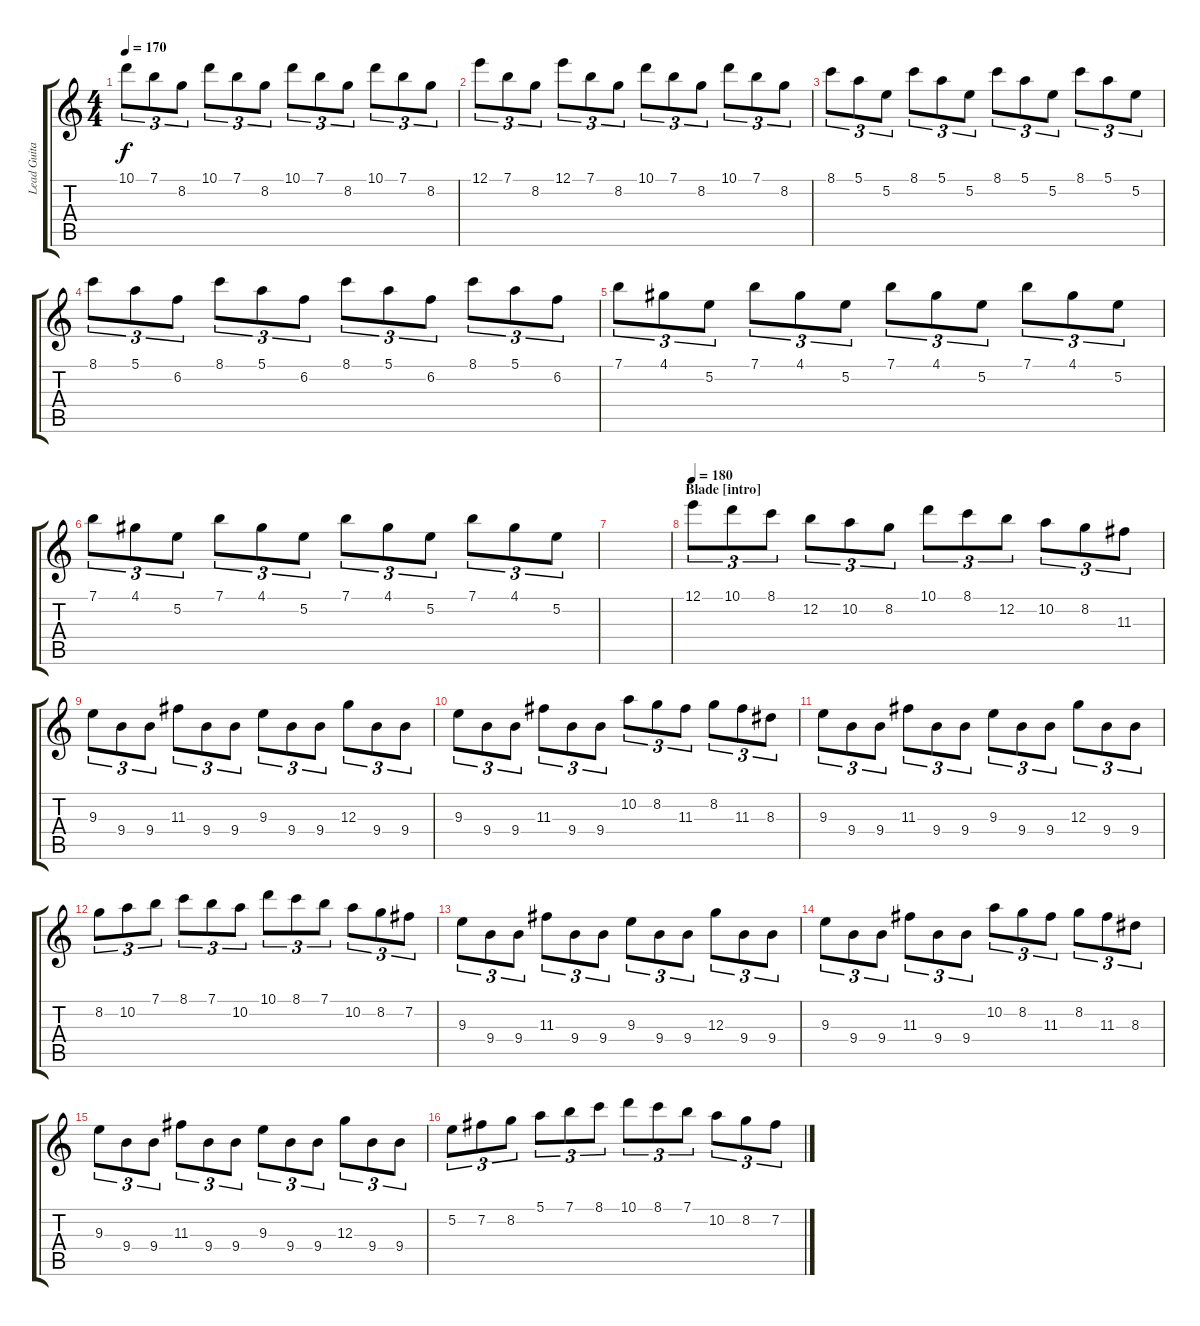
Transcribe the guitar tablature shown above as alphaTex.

\track ("Lead Guitar" "Lead Guita") {instrument overdrivenguitar}
\staff {score tabs}
\tuning (E4 B3 G3 D3 A2 D2) {hide}
\ts (4 4)
\tempo 170
\clef g2
\ks c
10.1.8{tu (3 2) dy f} 7.1.8{tu (3 2)} 8.2.8{tu (3 2)} 10.1.8{tu (3 2)} 7.1.8{tu (3 2)} 8.2.8{tu (3 2)} 10.1.8{tu (3 2)} 7.1.8{tu (3 2)} 8.2.8{tu (3 2)} 10.1.8{tu (3 2)} 7.1.8{tu (3 2)} 8.2.8{tu (3 2)} |
12.1.8{tu (3 2)} 7.1.8{tu (3 2)} 8.2.8{tu (3 2)} 12.1.8{tu (3 2)} 7.1.8{tu (3 2)} 8.2.8{tu (3 2)} 10.1.8{tu (3 2)} 7.1.8{tu (3 2)} 8.2.8{tu (3 2)} 10.1.8{tu (3 2)} 7.1.8{tu (3 2)} 8.2.8{tu (3 2)} |
8.1.8{tu (3 2)} 5.1.8{tu (3 2)} 5.2.8{tu (3 2)} 8.1.8{tu (3 2)} 5.1.8{tu (3 2)} 5.2.8{tu (3 2)} 8.1.8{tu (3 2)} 5.1.8{tu (3 2)} 5.2.8{tu (3 2)} 8.1.8{tu (3 2)} 5.1.8{tu (3 2)} 5.2.8{tu (3 2)} |
8.1.8{tu (3 2)} 5.1.8{tu (3 2)} 6.2.8{tu (3 2)} 8.1.8{tu (3 2)} 5.1.8{tu (3 2)} 6.2.8{tu (3 2)} 8.1.8{tu (3 2)} 5.1.8{tu (3 2)} 6.2.8{tu (3 2)} 8.1.8{tu (3 2)} 5.1.8{tu (3 2)} 6.2.8{tu (3 2)} |
7.1.8{tu (3 2)} 4.1.8{tu (3 2)} 5.2.8{tu (3 2)} 7.1.8{tu (3 2)} 4.1.8{tu (3 2)} 5.2.8{tu (3 2)} 7.1.8{tu (3 2)} 4.1.8{tu (3 2)} 5.2.8{tu (3 2)} 7.1.8{tu (3 2)} 4.1.8{tu (3 2)} 5.2.8{tu (3 2)} |
7.1.8{tu (3 2)} 4.1.8{tu (3 2)} 5.2.8{tu (3 2)} 7.1.8{tu (3 2)} 4.1.8{tu (3 2)} 5.2.8{tu (3 2)} 7.1.8{tu (3 2)} 4.1.8{tu (3 2)} 5.2.8{tu (3 2)} 7.1.8{tu (3 2)} 4.1.8{tu (3 2)} 5.2.8{tu (3 2)} |
|
\section ("" "Blade [intro]")
\tempo 180
12.1.8{tu (3 2) volume 12 instrument distortionguitar} 10.1.8{tu (3 2)} 8.1.8{tu (3 2)} 12.2.8{tu (3 2)} 10.2.8{tu (3 2)} 8.2.8{tu (3 2)} 10.1.8{tu (3 2)} 8.1.8{tu (3 2)} 12.2.8{tu (3 2)} 10.2.8{tu (3 2)} 8.2.8{tu (3 2)} 11.3.8{tu (3 2)} |
9.3.8{tu (3 2)} 9.4.8{tu (3 2)} 9.4.8{tu (3 2)} 11.3.8{tu (3 2)} 9.4.8{tu (3 2)} 9.4.8{tu (3 2)} 9.3.8{tu (3 2)} 9.4.8{tu (3 2)} 9.4.8{tu (3 2)} 12.3.8{tu (3 2)} 9.4.8{tu (3 2)} 9.4.8{tu (3 2)} |
9.3.8{tu (3 2)} 9.4.8{tu (3 2)} 9.4.8{tu (3 2)} 11.3.8{tu (3 2)} 9.4.8{tu (3 2)} 9.4.8{tu (3 2)} 10.2.8{tu (3 2)} 8.2.8{tu (3 2)} 11.3.8{tu (3 2)} 8.2.8{tu (3 2)} 11.3.8{tu (3 2)} 8.3.8{tu (3 2)} |
9.3.8{tu (3 2)} 9.4.8{tu (3 2)} 9.4.8{tu (3 2)} 11.3.8{tu (3 2)} 9.4.8{tu (3 2)} 9.4.8{tu (3 2)} 9.3.8{tu (3 2)} 9.4.8{tu (3 2)} 9.4.8{tu (3 2)} 12.3.8{tu (3 2)} 9.4.8{tu (3 2)} 9.4.8{tu (3 2)} |
8.2.8{tu (3 2)} 10.2.8{tu (3 2)} 7.1.8{tu (3 2)} 8.1.8{tu (3 2)} 7.1.8{tu (3 2)} 10.2.8{tu (3 2)} 10.1.8{tu (3 2)} 8.1.8{tu (3 2)} 7.1.8{tu (3 2)} 10.2.8{tu (3 2)} 8.2.8{tu (3 2)} 7.2.8{tu (3 2)} |
9.3.8{tu (3 2)} 9.4.8{tu (3 2)} 9.4.8{tu (3 2)} 11.3.8{tu (3 2)} 9.4.8{tu (3 2)} 9.4.8{tu (3 2)} 9.3.8{tu (3 2)} 9.4.8{tu (3 2)} 9.4.8{tu (3 2)} 12.3.8{tu (3 2)} 9.4.8{tu (3 2)} 9.4.8{tu (3 2)} |
9.3.8{tu (3 2)} 9.4.8{tu (3 2)} 9.4.8{tu (3 2)} 11.3.8{tu (3 2)} 9.4.8{tu (3 2)} 9.4.8{tu (3 2)} 10.2.8{tu (3 2)} 8.2.8{tu (3 2)} 11.3.8{tu (3 2)} 8.2.8{tu (3 2)} 11.3.8{tu (3 2)} 8.3.8{tu (3 2)} |
9.3.8{tu (3 2)} 9.4.8{tu (3 2)} 9.4.8{tu (3 2)} 11.3.8{tu (3 2)} 9.4.8{tu (3 2)} 9.4.8{tu (3 2)} 9.3.8{tu (3 2)} 9.4.8{tu (3 2)} 9.4.8{tu (3 2)} 12.3.8{tu (3 2)} 9.4.8{tu (3 2)} 9.4.8{tu (3 2)} |
5.2.8{tu (3 2)} 7.2.8{tu (3 2)} 8.2.8{tu (3 2)} 5.1.8{tu (3 2)} 7.1.8{tu (3 2)} 8.1.8{tu (3 2)} 10.1.8{tu (3 2)} 8.1.8{tu (3 2)} 7.1.8{tu (3 2)} 10.2.8{tu (3 2)} 8.2.8{tu (3 2)} 7.2.8{tu (3 2)}
